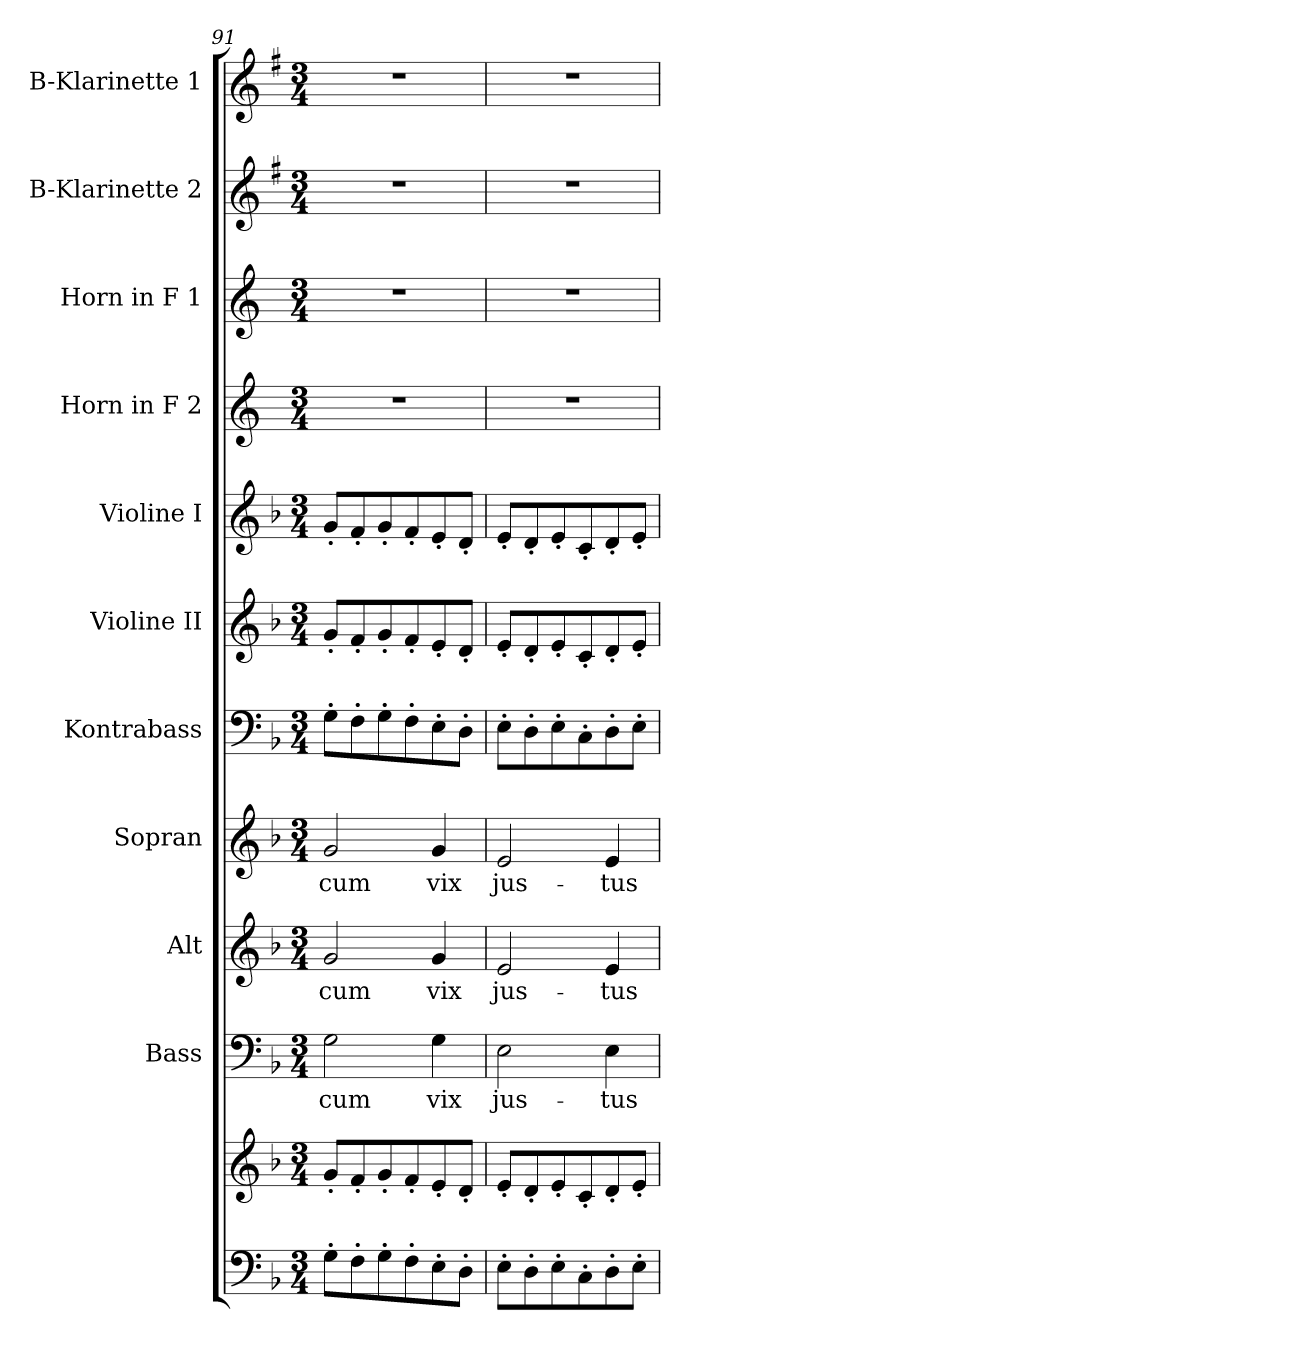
**kern	**kern	**kern	**text	**kern	**text	**kern	**text	**kern	**kern	**kern	**kern	**kern	**kern	**kern
*part11	*part11	*part10	*part10	*part9	*part9	*part8	*part8	*part7	*part6	*part5	*part4	*part3	*part2	*part1
*staff12	*staff11	*staff10	*staff10	*staff9	*staff9	*staff8	*staff8	*staff7	*staff6	*staff5	*staff4	*staff3	*staff2	*staff1
*	*	*I"Bass	*	*I"Alt	*	*I"Sopran	*	*I"Kontrabass	*I"Violine II	*I"Violine I	*I"Horn in F 2	*I"Horn in F 1	*I"B-Klarinette 2	*I"B-Klarinette 1
*	*	*I'B.	*	*I'A.	*	*I'S.	*	*I'Kb.	*I'Vl. II	*I'Vl. I	*	*	*I'B Kl. 2	*I'B Kl. 1
*clefF4	*clefG2	*clefF4	*	*clefG2	*	*clefG2	*	*clefF4	*clefG2	*clefG2	*clefG2	*clefG2	*clefG2	*clefG2
*	*	*	*	*	*	*	*	*ITrd7c12	*	*	*ITrd4c7	*ITrd4c7	*ITrd1c2	*ITrd1c2
*k[b-]	*k[b-]	*k[b-]	*	*k[b-]	*	*k[b-]	*	*k[b-]	*k[b-]	*k[b-]	*k[b-]	*k[b-]	*k[b-]	*k[b-]
*F:	*F:	*F:	*	*F:	*	*F:	*	*F:	*F:	*F:	*F:	*F:	*F:	*F:
*M3/4	*M3/4	*M3/4	*	*M3/4	*	*M3/4	*	*M3/4	*M3/4	*M3/4	*M3/4	*M3/4	*M3/4	*M3/4
=91	=91	=91	=91	=91	=91	=91	=91	=91	=91	=91	=91	=91	=91	=91
!	!	!	!LO:LY:b	!	!LO:LY:b	!	!LO:LY:b	!	!	!	!	!	!	!
8G'>\L	8g'</L	2G\	cum	2g/	cum	2g/	cum	8GG'>\L	8g'</L	8g'</L	2.r	2.r	2.r	2.r
8F'>\	8f'</	.	.	.	.	.	.	8FF'>\	8f'</	8f'</	.	.	.	.
8G'>\	8g'</	.	.	.	.	.	.	8GG'>\	8g'</	8g'</	.	.	.	.
8F'>\	8f'</	.	.	.	.	.	.	8FF'>\	8f'</	8f'</	.	.	.	.
!	!	!	!LO:LY:b	!	!LO:LY:b	!	!LO:LY:b	!	!	!	!	!	!	!
8E'>\	8e'</	4G\	vix	4g/	vix	4g/	vix	8EE'>\	8e'</	8e'</	.	.	.	.
8D'>\J	8d'</J	.	.	.	.	.	.	8DD'>\J	8d'</J	8d'</J	.	.	.	.
=92	=92	=92	=92	=92	=92	=92	=92	=92	=92	=92	=92	=92	=92	=92
!	!	!	!LO:LY:b	!	!LO:LY:b	!	!LO:LY:b	!	!	!	!	!	!	!
8E'>\L	8e'</L	2E\	jus-	2e/	jus-	2e/	jus-	8EE'>\L	8e'</L	8e'</L	2.r	2.r	2.r	2.r
8D'>\	8d'</	.	.	.	.	.	.	8DD'>\	8d'</	8d'</	.	.	.	.
8E'>\	8e'</	.	.	.	.	.	.	8EE'>\	8e'</	8e'</	.	.	.	.
8C'>\	8c'</	.	.	.	.	.	.	8CC'>\	8c'</	8c'</	.	.	.	.
!	!	!	!LO:LY:b	!	!LO:LY:b	!	!LO:LY:b	!	!	!	!	!	!	!
8D'>\	8d'</	4E\	-tus	4e/	-tus	4e/	-tus	8DD'>\	8d'</	8d'</	.	.	.	.
8E'>\J	8e'</J	.	.	.	.	.	.	8EE'>\J	8e'</J	8e'</J	.	.	.	.
=	=	=	=	=	=	=	=	=	=	=	=	=	=	=
*-	*-	*-	*-	*-	*-	*-	*-	*-	*-	*-	*-	*-	*-	*-
